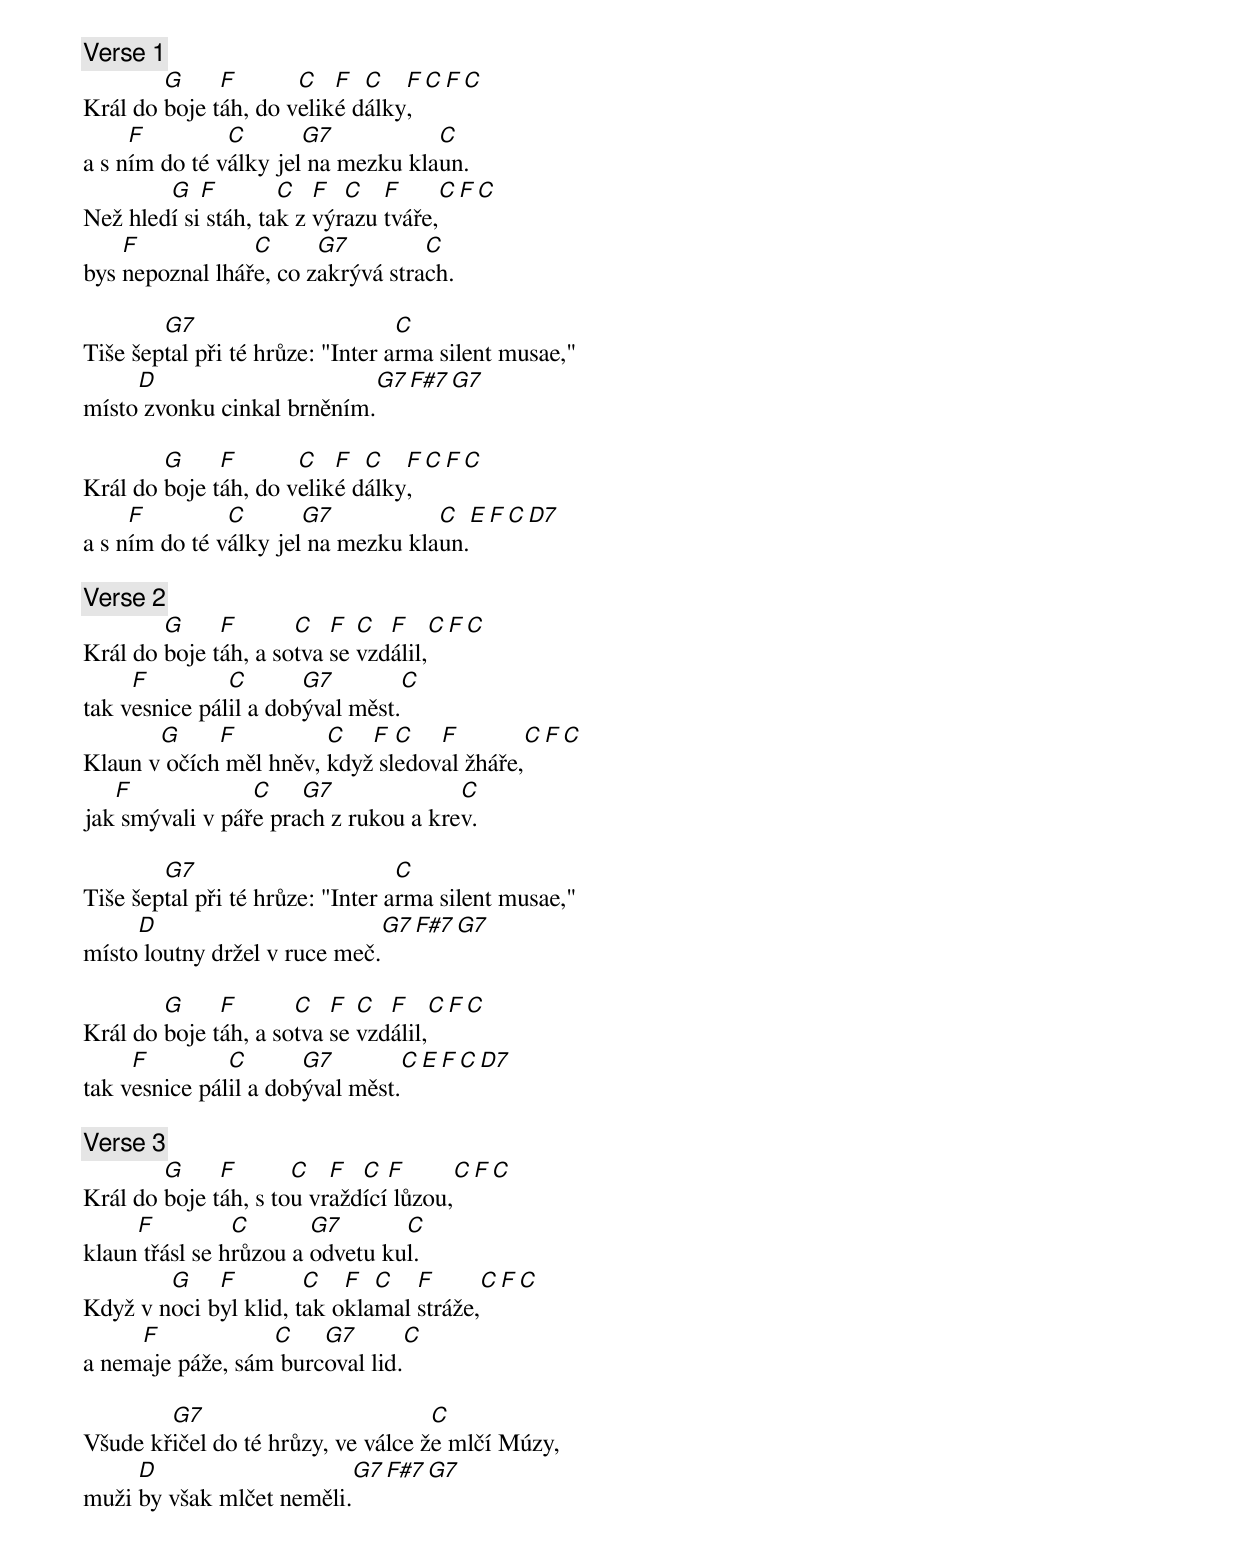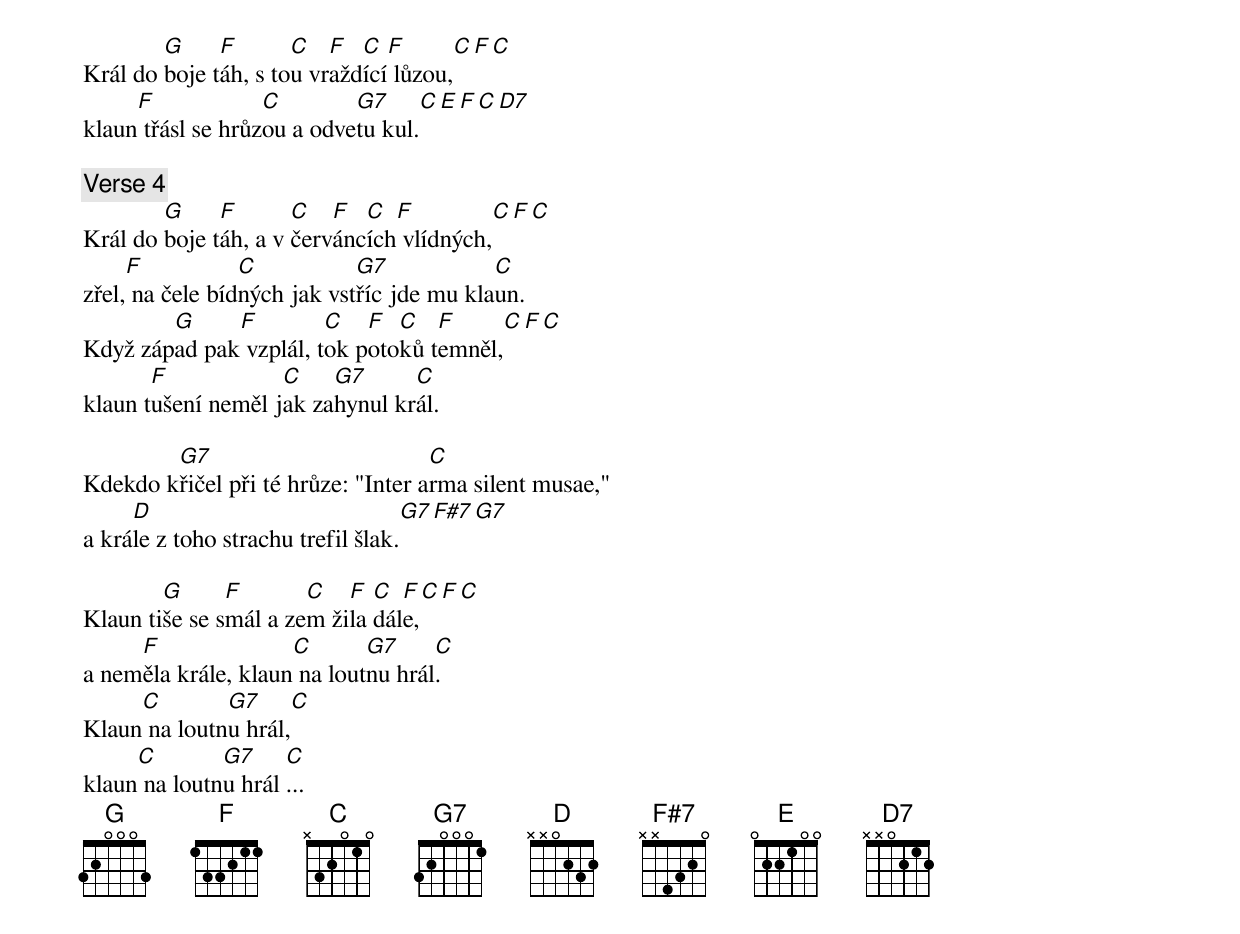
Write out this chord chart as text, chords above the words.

    [Verse 1]
        G     F       C   F  C   F       C     F  C
Král do boje táh, do veliké dálky,
     F         C       G7           C
a s ním do té války jel na mezku klaun.
        G   F        C   F  C   F        C     F  C
Než hledí si stáh, tak z výrazu tváře,
    F            C      G7         C
bys nepoznal lháře, co zakrývá strach.

        G7                        C
Tiše šeptal při té hrůze: "Inter arma silent musae,"
     D                           G7  F#7 G7
místo zvonku cinkal brněním.

        G     F       C   F  C   F       C     F  C
Král do boje táh, do veliké dálky,
     F         C       G7           C     E  F  C  D7
a s ním do té války jel na mezku klaun.

[Verse 2]
        G     F       C   F  C  F        C     F  C
Král do boje táh, a sotva se vzdálil,
     F         C       G7        C
tak vesnice pálil a dobýval měst.
       G     F          C   F  C   F        C     F  C
Klaun v očích měl hněv, když sledoval žháře,
   F             C    G7              C
jak smývali v páře prach z rukou a krev.

        G7                        C
Tiše šeptal při té hrůze: "Inter arma silent musae,"
     D                             G7  F#7 G7
místo loutny držel v ruce meč.

        G     F       C   F  C  F        C     F  C
Král do boje táh, a sotva se vzdálil,
     F         C       G7        C     E  F  C  D7
tak vesnice pálil a dobýval měst.

[Verse 3]
        G     F       C   F  C  F           C     F  C
Král do boje táh, s tou vraždící lůzou,
     F          C       G7       C
klaun třásl se hrůzou a odvetu kul.
        G    F         C   F  C   F        C     F  C
Když v noci byl klid, tak oklamal stráže,
     F            C    G7        C
a nemaje páže, sám burcoval lid.

        G7                          C
Všude křičel do té hrůzy, ve válce že mlčí Múzy,
     D                      G7    F#7 G7
muži by však mlčet neměli.

        G     F       C   F  C  F           C     F  C
Král do boje táh, s tou vraždící lůzou,
     F             C        G7     C     E  F  C  D7
klaun třásl se hrůzou a odvetu kul.

[Verse 4]
        G     F       C   F  C  F           C        F  C
Král do boje táh, a v červáncích vlídných,
     F           C           G7            C
zřel, na čele bídných jak vstříc jde mu klaun.
        G     F         C   F  C   F      C      F  C
Když západ pak vzplál, tok potoků temněl,
       F            C    G7      C
klaun tušení neměl jak zahynul král.

        G7                          C
Kdekdo křičel při té hrůze: "Inter arma silent musae,"
     D                             G7    F#7 G7
a krále z toho strachu trefil šlak.

        G      F       C   F  C  F        C     F  C
Klaun tiše se smál a zem žila dále,
     F               C       G7     C
a neměla krále, klaun na loutnu hrál.
     C        G7     C
Klaun na loutnu hrál,
     C        G7     C
klaun na loutnu hrál ...
